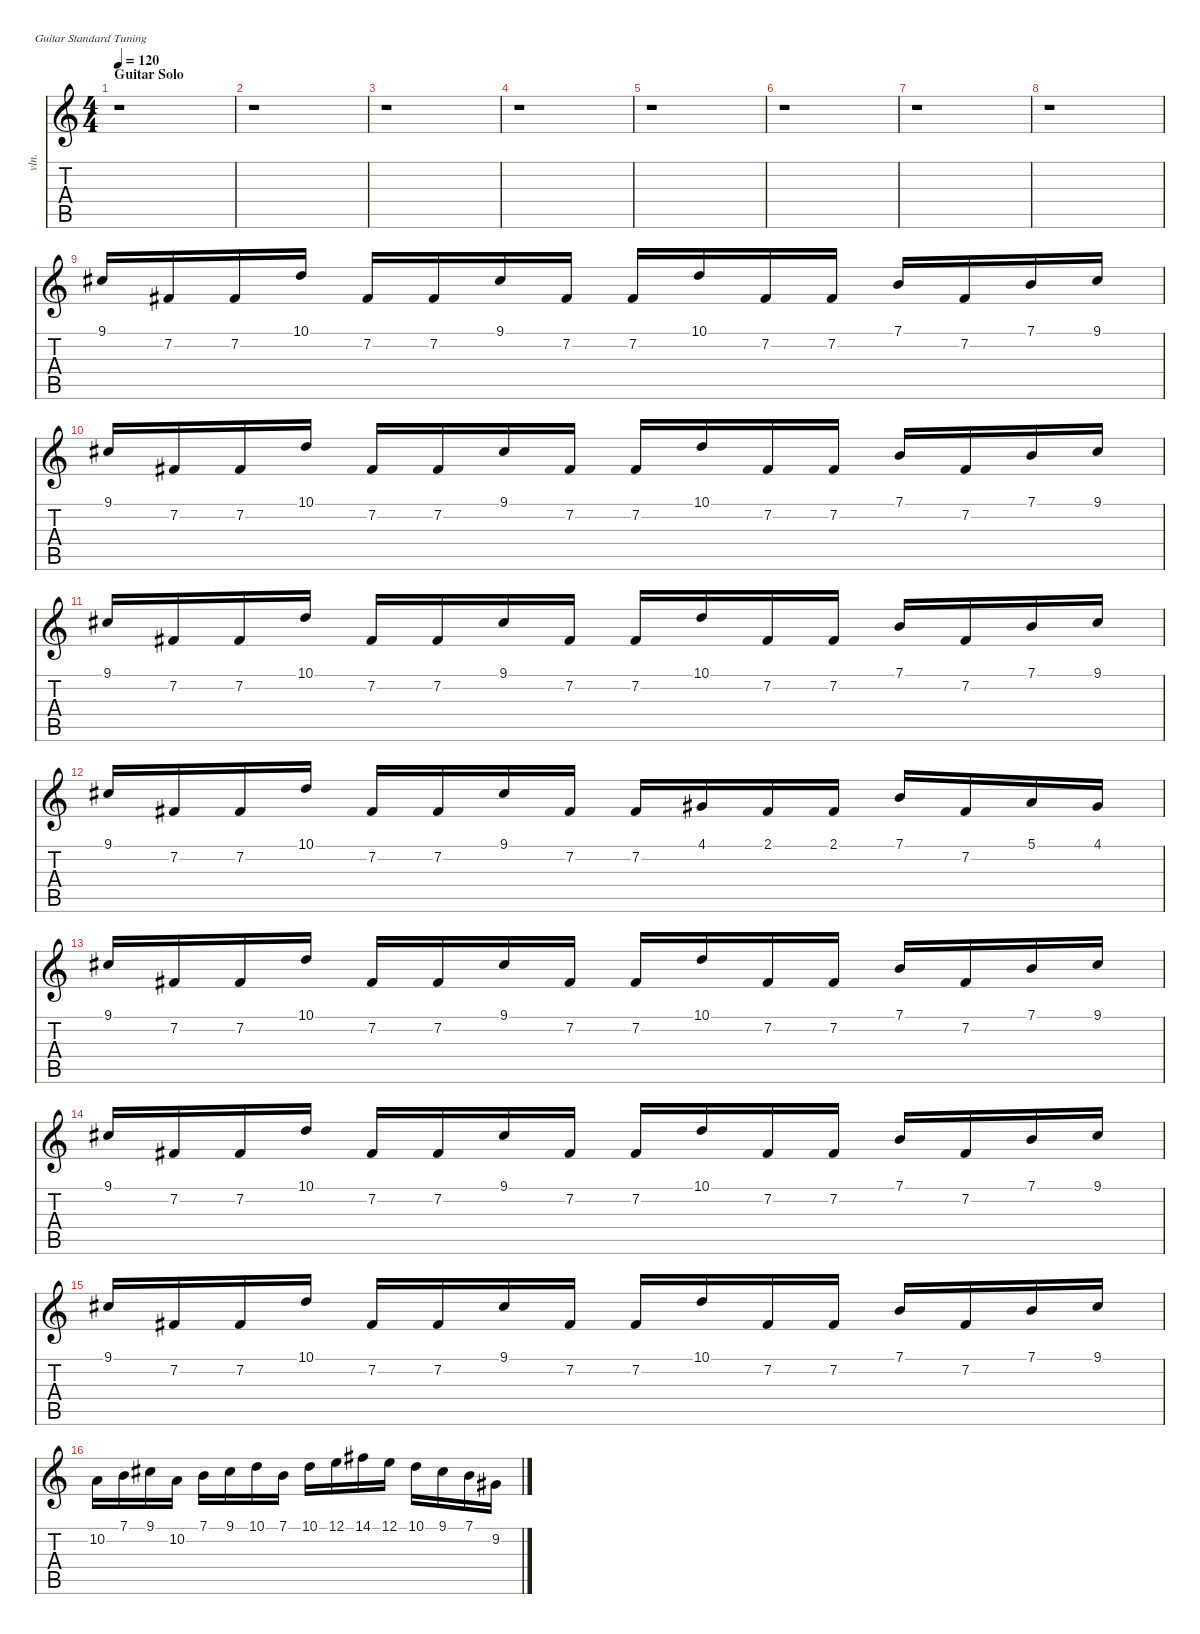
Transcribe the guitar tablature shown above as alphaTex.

\defaultSystemsLayout 4
\hideDynamics
\bracketExtendMode nobrackets
\track ("Strings 2" "vln.") {instrument stringensemble1}
\staff {score tabs}
\tuning (E4 B3 G3 D3 A2 E2)
\ts (4 4)
\section ("" "Guitar Solo")
\tempo 120
\clef g2
\ks c
r.1{dy f} |
r.1 |
r.1 |
r.1 |
r.1 |
r.1 |
r.1 |
r.1 |
9.1{acc #}.16 7.2{acc #}.16 7.2{acc #}.16 10.1.16 7.2{acc #}.16 7.2{acc #}.16 9.1{acc #}.16 7.2{acc #}.16 7.2{acc #}.16 10.1.16 7.2{acc #}.16 7.2{acc #}.16 7.1.16 7.2{acc #}.16 7.1.16 9.1{acc #}.16 |
9.1{acc #}.16 7.2{acc #}.16 7.2{acc #}.16 10.1.16 7.2{acc #}.16 7.2{acc #}.16 9.1{acc #}.16 7.2{acc #}.16 7.2{acc #}.16 10.1.16 7.2{acc #}.16 7.2{acc #}.16 7.1.16 7.2{acc #}.16 7.1.16 9.1{acc #}.16 |
9.1{acc #}.16 7.2{acc #}.16 7.2{acc #}.16 10.1.16 7.2{acc #}.16 7.2{acc #}.16 9.1{acc #}.16 7.2{acc #}.16 7.2{acc #}.16 10.1.16 7.2{acc #}.16 7.2{acc #}.16 7.1.16 7.2{acc #}.16 7.1.16 9.1{acc #}.16 |
9.1{acc #}.16 7.2{acc #}.16 7.2{acc #}.16 10.1.16 7.2{acc #}.16 7.2{acc #}.16 9.1{acc #}.16 7.2{acc #}.16 7.2{acc #}.16 4.1{acc #}.16 2.1{acc #}.16 2.1{acc #}.16 7.1.16 7.2{acc #}.16 5.1.16 4.1{acc #}.16 |
9.1{acc #}.16 7.2{acc #}.16 7.2{acc #}.16 10.1.16 7.2{acc #}.16 7.2{acc #}.16 9.1{acc #}.16 7.2{acc #}.16 7.2{acc #}.16 10.1.16 7.2{acc #}.16 7.2{acc #}.16 7.1.16 7.2{acc #}.16 7.1.16 9.1{acc #}.16 |
9.1{acc #}.16 7.2{acc #}.16 7.2{acc #}.16 10.1.16 7.2{acc #}.16 7.2{acc #}.16 9.1{acc #}.16 7.2{acc #}.16 7.2{acc #}.16 10.1.16 7.2{acc #}.16 7.2{acc #}.16 7.1.16 7.2{acc #}.16 7.1.16 9.1{acc #}.16 |
9.1{acc #}.16 7.2{acc #}.16 7.2{acc #}.16 10.1.16 7.2{acc #}.16 7.2{acc #}.16 9.1{acc #}.16 7.2{acc #}.16 7.2{acc #}.16 10.1.16 7.2{acc #}.16 7.2{acc #}.16 7.1.16 7.2{acc #}.16 7.1.16 9.1{acc #}.16 |
10.2.16 7.1.16 9.1{acc #}.16 10.2.16 7.1.16 9.1{acc #}.16 10.1.16 7.1.16 10.1.16 12.1.16 14.1{acc #}.16 12.1.16 10.1.16 9.1{acc #}.16 7.1.16 9.2{acc #}.16
